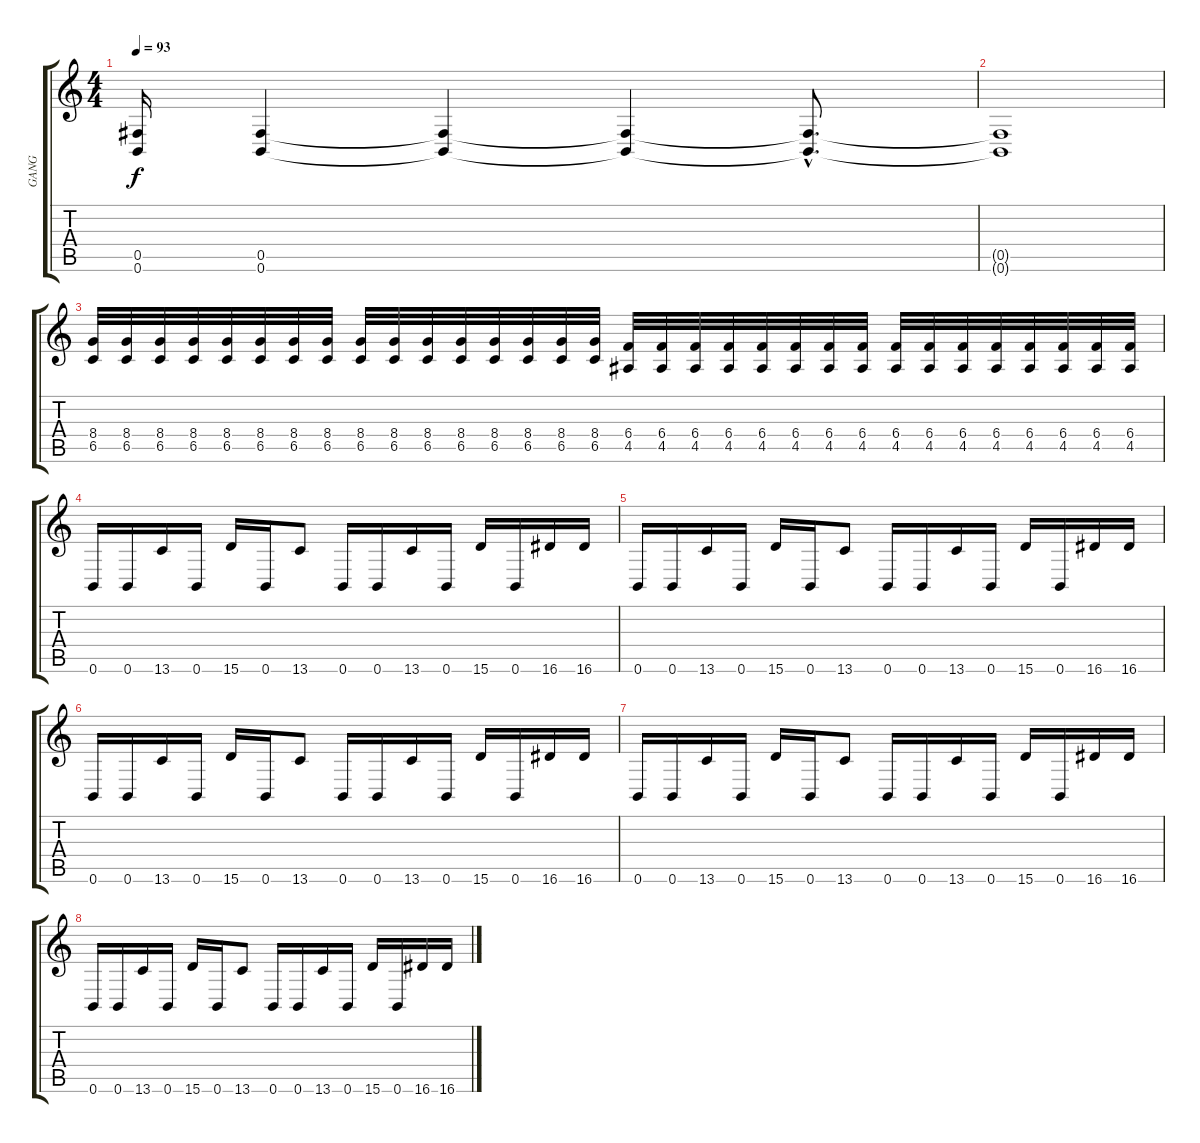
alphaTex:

\track ("GANG" "GANG") {instrument distortionguitar}
\staff {score tabs}
\tuning (Db4 Ab3 E3 B2 Gb2 B1) {hide}
\ts (4 4)
\tempo 93
\clef g2
\ks c
(0.5 0.6).16{dy f} (0.5 0.6).4 (0.5{t} 0.6{t}).4 (0.5{t} 0.6{t}).4 (0.5{hac t} 0.6{hac t}).8{d} |
(0.5{t} 0.6{t}).1 |
(8.4 6.5).32 (8.4 6.5).32 (8.4 6.5).32 (8.4 6.5).32 (8.4 6.5).32 (8.4 6.5).32 (8.4 6.5).32 (8.4 6.5).32 (8.4 6.5).32 (8.4 6.5).32 (8.4 6.5).32 (8.4 6.5).32 (8.4 6.5).32 (8.4 6.5).32 (8.4 6.5).32 (8.4 6.5).32 (6.4 4.5).32 (6.4 4.5).32 (6.4 4.5).32 (6.4 4.5).32 (6.4 4.5).32 (6.4 4.5).32 (6.4 4.5).32 (6.4 4.5).32 (6.4 4.5).32 (6.4 4.5).32 (6.4 4.5).32 (6.4 4.5).32 (6.4 4.5).32 (6.4 4.5).32 (6.4 4.5).32 (6.4 4.5).32 |
0.6.16 0.6.16 13.6.16 0.6.16 15.6.16 0.6.16 13.6.8 0.6.16 0.6.16 13.6.16 0.6.16 15.6.16 0.6.16 16.6.16 16.6.16 |
0.6.16 0.6.16 13.6.16 0.6.16 15.6.16 0.6.16 13.6.8 0.6.16 0.6.16 13.6.16 0.6.16 15.6.16 0.6.16 16.6.16 16.6.16 |
0.6.16 0.6.16 13.6.16 0.6.16 15.6.16 0.6.16 13.6.8 0.6.16 0.6.16 13.6.16 0.6.16 15.6.16 0.6.16 16.6.16 16.6.16 |
0.6.16 0.6.16 13.6.16 0.6.16 15.6.16 0.6.16 13.6.8 0.6.16 0.6.16 13.6.16 0.6.16 15.6.16 0.6.16 16.6.16 16.6.16 |
0.6.16 0.6.16 13.6.16 0.6.16 15.6.16 0.6.16 13.6.8 0.6.16 0.6.16 13.6.16 0.6.16 15.6.16 0.6.16 16.6.16 16.6.16
